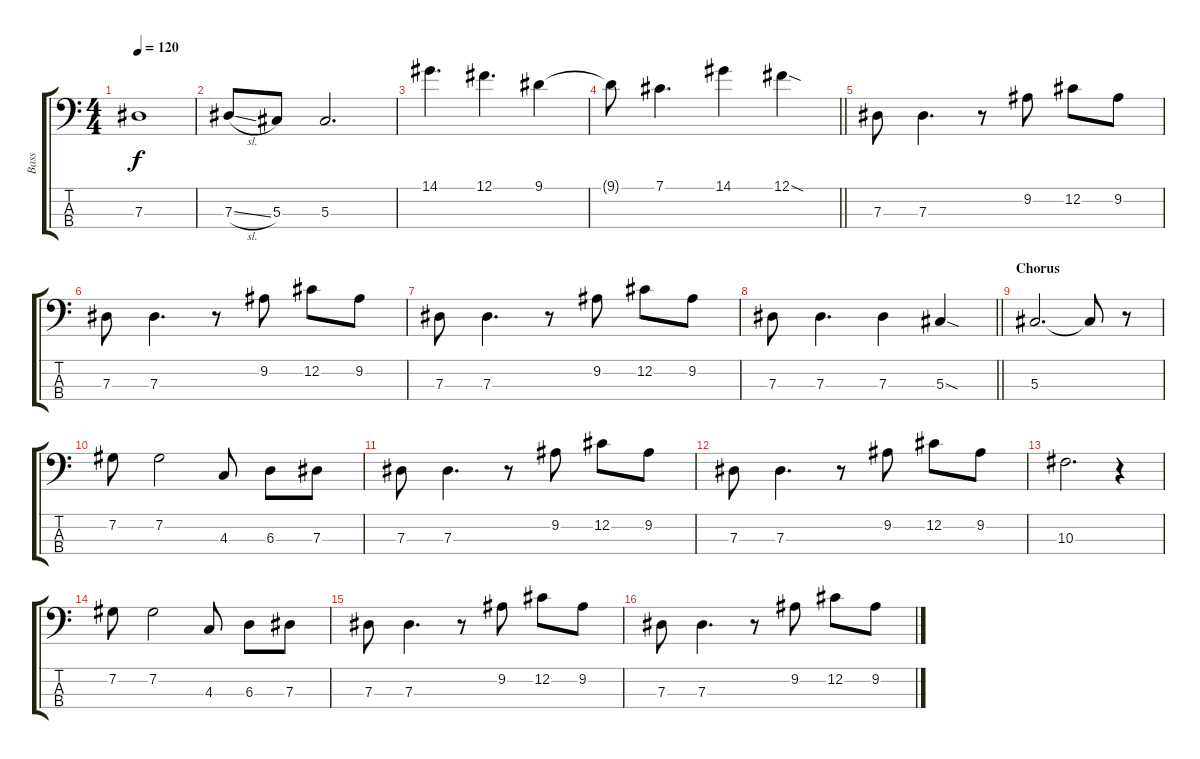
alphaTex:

\track ("Bass" "Bass") {instrument electricbassfinger}
\staff {score tabs}
\tuning (Gb2 Db2 Ab1 Db1) {hide}
\ts (4 4)
\tempo 120
\clef f4
\ks c
7.3.1{dy f} |
7.3{sl}.8 5.3.8 5.3.2{d} |
14.1.4{d} 12.1.4{d} 9.1.4 |
\barLineRight lightlight
9.1{t}.8 7.1.4{d} 14.1.4 12.1{sod}.4 |
7.3.8 7.3.4{d} r.8 9.2.8 12.2.8 9.2.8 |
7.3.8 7.3.4{d} r.8 9.2.8 12.2.8 9.2.8 |
7.3.8 7.3.4{d} r.8 9.2.8 12.2.8 9.2.8 |
\barLineRight lightlight
7.3.8 7.3.4{d} 7.3.4 5.3{sod}.4 |
\section ("" "Chorus")
5.3.2{d} 5.3{t}.8 r.8 |
7.2.8 7.2.2 4.3.8 6.3.8 7.3.8 |
7.3.8 7.3.4{d} r.8 9.2.8 12.2.8 9.2.8 |
7.3.8 7.3.4{d} r.8 9.2.8 12.2.8 9.2.8 |
10.3.2{d} r.4 |
7.2.8 7.2.2 4.3.8 6.3.8 7.3.8 |
7.3.8 7.3.4{d} r.8 9.2.8 12.2.8 9.2.8 |
7.3.8 7.3.4{d} r.8 9.2.8 12.2.8 9.2.8
